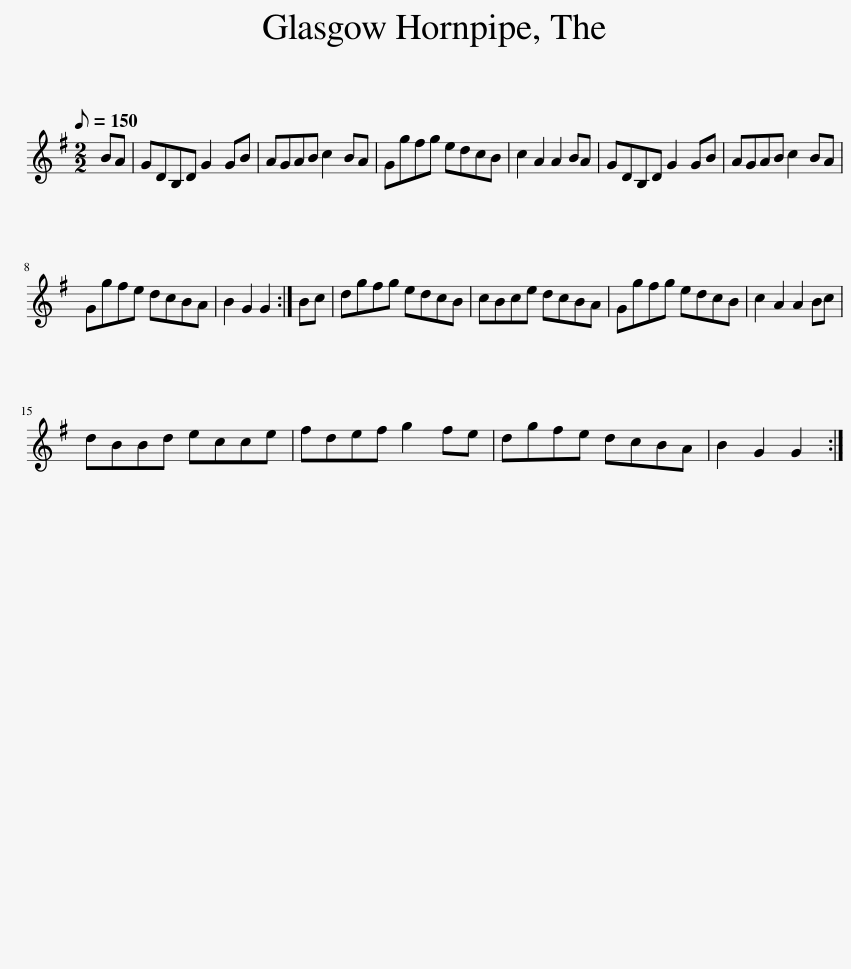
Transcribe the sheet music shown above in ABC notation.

X:1
L:1/8
Q:1/8=150
M:2/2
I:linebreak $
K:G
V:1 treble
V:1
 BA | GDB,D G2 GB | AGAB c2 BA | Ggfg edcB | c2 A2 A2 BA | %5
 GDB,D G2 GB | AGAB c2 BA |$ Ggfe dcBA | B2 G2 G2 :| Bc | %10
 dgfg edcB | cBce dcBA | Ggfg edcB | c2 A2 A2 Bc |$ dBBd ecce | %15
 fdef g2 fe | dgfe dcBA | B2 G2 G2 :| %18
